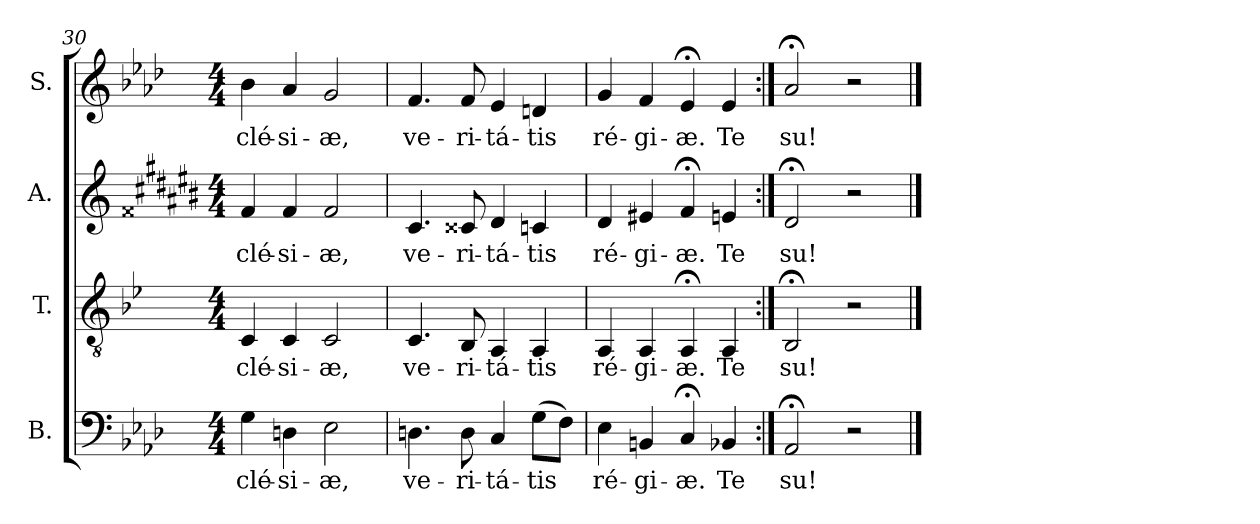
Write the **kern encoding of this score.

**kern	**text	**kern	**text	**kern	**text	**kern	**text
*part4	*part4	*part3	*part3	*part2	*part2	*part1	*part1
*staff4	*staff4	*staff3	*staff3	*staff2	*staff2	*staff1	*staff1
*I"B.	*	*I"T.	*	*I"A.	*	*I"S.	*
*clefF4	*	*clefGv2	*	*clefG2	*	*clefG2	*
*	*	*ITrd1c2	*	*ITrd2c3	*	*	*
*k[b-e-a-d-]	*	*k[b-e-a-d-]	*	*k[f##c#g#d#a#e#b#]	*	*k[b-e-a-d-]	*
*A-:	*	*A-:	*	*G#:	*	*A-:	*
*M4/4	*	*M4/4	*	*M4/4	*	*M4/4	*
=30	=30	=30	=30	=30	=30	=30	=30
!	!LO:LY:b:color=#000000	!	!	!	!	!	!
!	!	!	!LO:LY:b:color=#000000	!	!	!	!
!	!	!	!	!	!LO:LY:b:color=#000000	!	!
!	!	!	!	!	!	!	!LO:LY:b:color=#000000
4Gi\	-clé-	4BB-i/	-clé-	4d#i/	-clé-	4b-i\	-clé-
!	!LO:LY:b:color=#000000	!	!	!	!	!	!
!	!	!	!LO:LY:b:color=#000000	!	!	!	!
!	!	!	!	!	!LO:LY:b:color=#000000	!	!
!	!	!	!	!	!	!	!LO:LY:b:color=#000000
4Dni\	-si-	4BB-i/	-si-	4d#i/	-si-	4a-i/	-si-
!	!LO:LY:b:color=#000000	!	!	!	!	!	!
!	!	!	!LO:LY:b:color=#000000	!	!	!	!
!	!	!	!	!	!LO:LY:b:color=#000000	!	!
!	!	!	!	!	!	!	!LO:LY:b:color=#000000
2E-i\	-æ,	2BB-i/	-æ,	2d#i/	-æ,	2gi/	-æ,
=31	=31	=31	=31	=31	=31	=31	=31
!	!LO:LY:b:color=#000000	!	!	!	!	!	!
!	!	!	!LO:LY:b:color=#000000	!	!	!	!
!	!	!	!	!	!LO:LY:b:color=#000000	!	!
!	!	!	!	!	!	!	!LO:LY:b:color=#000000
4.Dni\	ve-	4.BB-i/	ve-	4.A#i/	ve-	4.fi/	ve-
!	!LO:LY:b:color=#000000	!	!	!	!	!	!
!	!	!	!LO:LY:b:color=#000000	!	!	!	!
!	!	!	!	!	!LO:LY:b:color=#000000	!	!
!	!	!	!	!	!	!	!LO:LY:b:color=#000000
8Di\	-ri-	8AA-i/	-ri-	8A##Xi/	-ri-	8fi/	-ri-
!	!LO:LY:b:color=#000000	!	!	!	!	!	!
!	!	!	!LO:LY:b:color=#000000	!	!	!	!
!	!	!	!	!	!LO:LY:b:color=#000000	!	!
!	!	!	!	!	!	!	!LO:LY:b:color=#000000
4Ci/	-tá-	4GGi/	-tá-	4B#i/	-tá-	4e-i/	-tá-
!	!LO:LY:b:color=#000000	!	!	!	!	!	!
!	!	!	!LO:LY:b:color=#000000	!	!	!	!
!	!	!	!	!	!LO:LY:b:color=#000000	!	!
!	!	!	!	!	!	!	!LO:LY:b:color=#000000
(8Gi\L	-tis	4GGi/	-tis	4Ai/	-tis	4dni/	-tis
8Fi\J)	.	.	.	.	.	.	.
=32	=32	=32	=32	=32	=32	=32	=32
!	!LO:LY:b:color=#000000	!	!	!	!	!	!
!	!	!	!LO:LY:b:color=#000000	!	!	!	!
!	!	!	!	!	!LO:LY:b:color=#000000	!	!
!	!	!	!	!	!	!	!LO:LY:b:color=#000000
4E-i\	ré-	4GGi/	ré-	4B#i/	ré-	4gi/	ré-
!	!LO:LY:b:color=#000000	!	!	!	!	!	!
!	!	!	!LO:LY:b:color=#000000	!	!	!	!
!	!	!	!	!	!LO:LY:b:color=#000000	!	!
!	!	!	!	!	!	!	!LO:LY:b:color=#000000
4BBni/	-gi-	4GGi/	-gi-	4c##Xi/	-gi-	4fi/	-gi-
!	!LO:LY:b:color=#000000	!	!	!	!	!	!
!	!	!	!LO:LY:b:color=#000000	!	!	!	!
!	!	!	!	!	!LO:LY:b:color=#000000	!	!
!	!	!	!	!	!	!	!LO:LY:b:color=#000000
4C;i/	-æ.	4GG;i/	-æ.	4d#;i/	-æ.	4e-;i/	-æ.
!	!LO:LY:b:color=#000000	!	!	!	!	!	!
!	!	!	!LO:LY:b:color=#000000	!	!	!	!
!	!	!	!	!	!LO:LY:b:color=#000000	!	!
!	!	!	!	!	!	!	!LO:LY:b:color=#000000
4BB-Xi/	Te	4GGi/	Te	4c#Xi/	Te	4e-i/	Te
=33:|!	=33:|!	=33:|!	=33:|!	=33:|!	=33:|!	=33:|!	=33:|!
!	!LO:LY:b:color=#000000	!	!	!	!	!	!
!	!	!	!LO:LY:b:color=#000000	!	!	!	!
!	!	!	!	!	!LO:LY:b:color=#000000	!	!
!	!	!	!	!	!	!	!LO:LY:b:color=#000000
2AA-;i/	su!	2AA-;i/	su!	2B#;i/	su!	2a-;i/	su!
2r	.	2r	.	2r	.	2r	.
==	==	==	==	==	==	==	==
*-	*-	*-	*-	*-	*-	*-	*-
